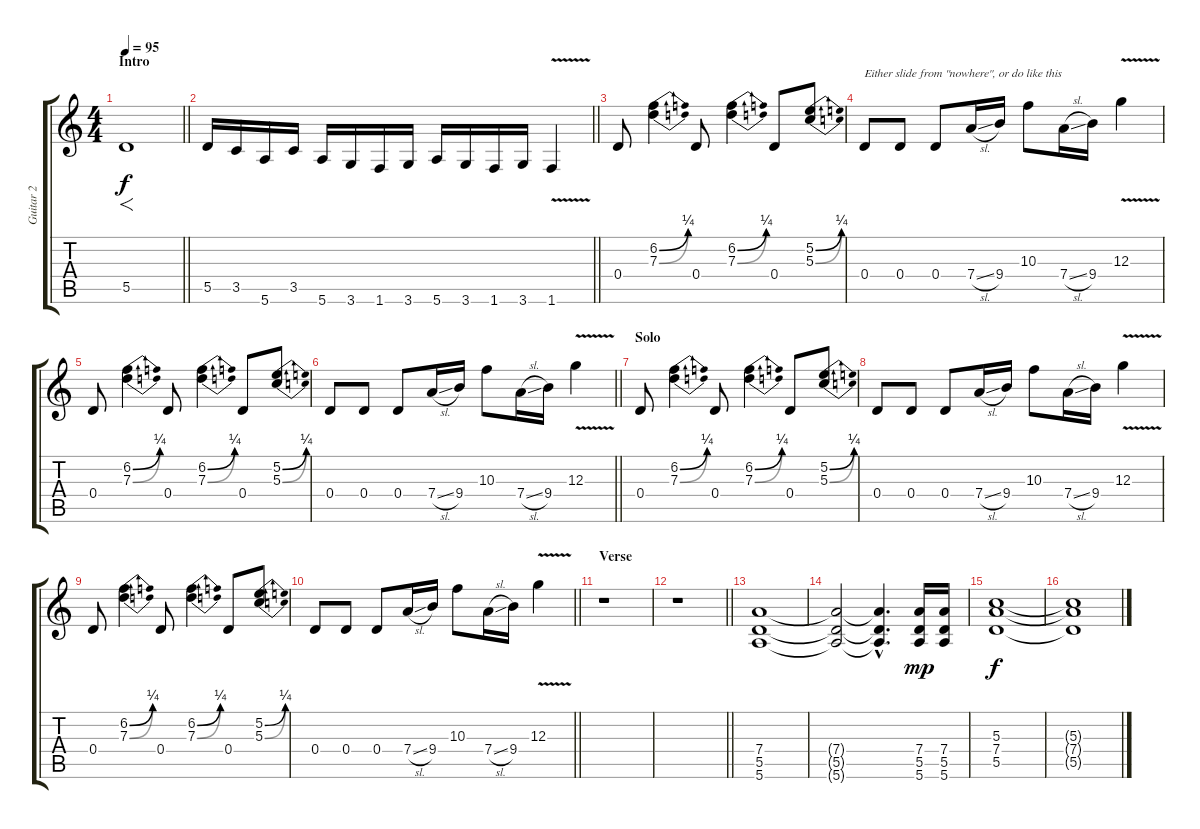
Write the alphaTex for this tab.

\track ("Guitar 2" "Guitar 2") {instrument distortionguitar}
\staff {score tabs}
\tuning (E4 B3 G3 D3 A2 E2) {hide}
\ts (4 4)
\section ("" "Intro")
\tempo 95
\clef g2
\barLineRight lightlight
\ks c
5.5.1{f dy f instrument distortionguitar} |
\barLineRight lightlight
5.5.16 3.5.16 5.6.16 3.5.16 5.6.16 3.6.16 1.6.16 3.6.16 5.6.16 3.6.16 1.6.16 3.6.16 1.6{v}.4 |
0.4.8 (6.2{be (bend 0 0 60 1)} 7.3{be (bend 0 0 60 1)}).4 0.4.8 (6.2{be (bend 0 0 60 1)} 7.3{be (bend 0 0 60 1)}).4 0.4.8 (5.2{be (bend 0 0 60 1)} 5.3{be (bend 0 0 60 1)}).8 |
0.4.8{txt "Either slide from \"nowhere\", or do like this"} 0.4.8 0.4.8 7.4{sl}.16 9.4.16 10.3.8 7.4{sl}.16 9.4.16 12.3{v}.4 |
0.4.8 (6.2{be (bend 0 0 60 1)} 7.3{be (bend 0 0 60 1)}).4 0.4.8 (6.2{be (bend 0 0 60 1)} 7.3{be (bend 0 0 60 1)}).4 0.4.8 (5.2{be (bend 0 0 60 1)} 5.3{be (bend 0 0 60 1)}).8 |
\barLineRight lightlight
0.4.8 0.4.8 0.4.8 7.4{sl}.16 9.4.16 10.3.8 7.4{sl}.16 9.4.16 12.3{v}.4 |
\section ("" "Solo")
0.4.8 (6.2{be (bend 0 0 60 1)} 7.3{be (bend 0 0 60 1)}).4 0.4.8 (6.2{be (bend 0 0 60 1)} 7.3{be (bend 0 0 60 1)}).4 0.4.8 (5.2{be (bend 0 0 60 1)} 5.3{be (bend 0 0 60 1)}).8 |
0.4.8 0.4.8 0.4.8 7.4{sl}.16 9.4.16 10.3.8 7.4{sl}.16 9.4.16 12.3{v}.4 |
0.4.8 (6.2{be (bend 0 0 60 1)} 7.3{be (bend 0 0 60 1)}).4 0.4.8 (6.2{be (bend 0 0 60 1)} 7.3{be (bend 0 0 60 1)}).4 0.4.8 (5.2{be (bend 0 0 60 1)} 5.3{be (bend 0 0 60 1)}).8 |
\barLineRight lightlight
0.4.8 0.4.8 0.4.8 7.4{sl}.16 9.4.16 10.3.8 7.4{sl}.16 9.4.16 12.3{v}.4 |
\section ("" "Verse")
r.1 |
\barLineRight lightlight
r.1 |
(7.4 5.5 5.6).1 |
(7.4{t} 5.5{t} 5.6{t}).2 (7.4{hac t} 5.5{hac t} 5.6{hac t}).4{d} (7.4 5.5 5.6).16{dy mp} (7.4 5.5 5.6).16 |
(5.3 7.4 5.5).1{dy f} |
(5.3{t} 7.4{t} 5.5{t}).1
